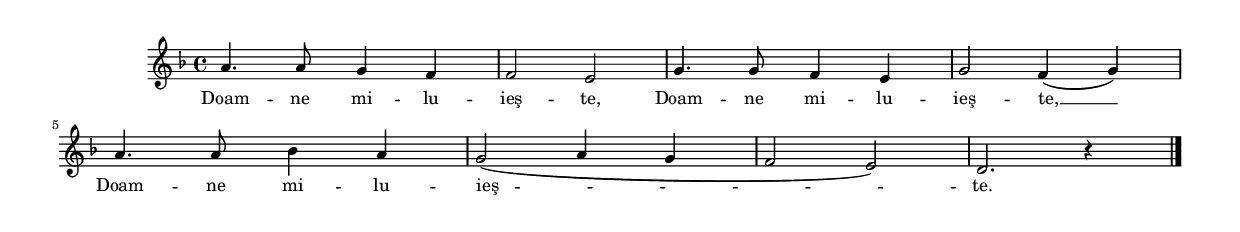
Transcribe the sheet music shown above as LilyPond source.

\version "2.12.0"
\include "defines.ly"
\include "preamble.ly"

global = {
  \globalPreamble
  \key f \major
}

monoWords = \lyricmode {
  Doam -- ne mi -- lu -- ieş -- te,
  Doam -- ne mi -- lu -- ieş -- te, __
  Doam -- ne mi -- lu -- ieş -- te.
}

monoMusic = \relative {
  a'4. a8 g4 f4
  f2 e2
  g4. g8 f4 e4
  g2 f4( g4)
  a4. a8 bes4 a4
  g2( a4 g4
  f2 e2)
  d2. r4 \bar "|."
}

\version "2.10.10"
myScore = \new Score \with {
  \override SpacingSpanner #'shortest-duration-space = #myNoteSpacing
} <<
  \new Staff { \global \monoMusic }
  \addlyrics { \monoWords }
>>

\score {
  \myScore
  \layout { }
  \midi {
    \midiTempo
    \context {
      \Voice
      \remove "Dynamic_performer"
    }
  }
}

